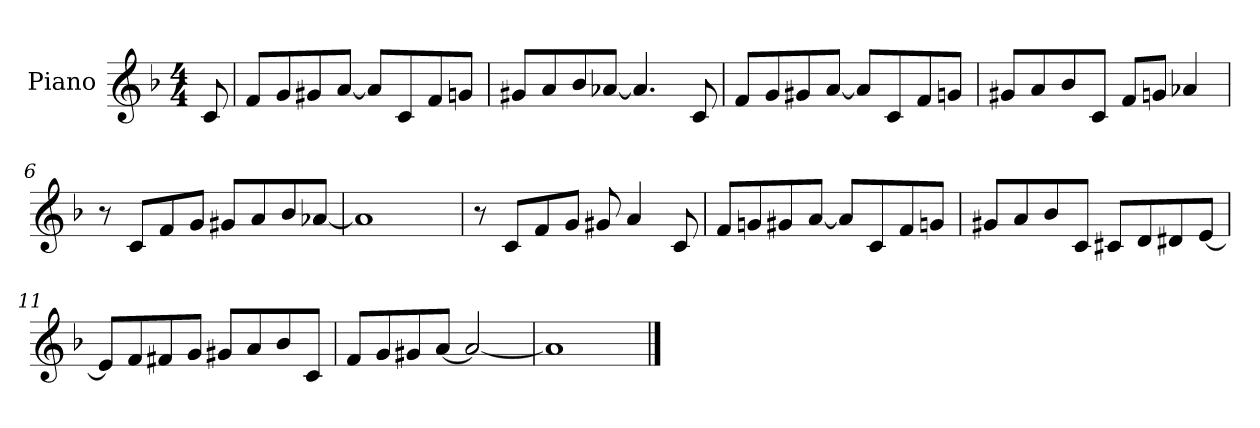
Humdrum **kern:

**kern
*part1
*staff1
*I"Piano
*I'Pno.
*clefG2
*k[b-]
*M4/4
=1
8c/
=2
8f/L
8g/
8g#X/
[8a/J
8a/L]
8c/
8f/
8gn/J
=3
8g#X/L
8a/
8b-/
[8a-X/J
4.a-/]
8c/
=4
8f/L
8g/
8g#X/
[8a/J
8a/L]
8c/
8f/
8gn/J
=5
8g#X/L
8a/
8b-/
8c/J
8f/L
8gn/J
4a-X/
!!LO:LB:g=z
=6
8r
8c/L
8f/
8g/J
8g#X/L
8a/
8b-/
[8a-X/J
=7
1a-]
=8
8r
8c/L
8f/
8g/J
8g#X/
4a/
8c/
=9
8f/L
8gn/
8g#X/
[8a/J
8a/L]
8c/
8f/
8gn/J
!!LO:LB:g=z
=10
8g#X/L
8a/
8b-/
8c/J
8c#X/L
8d/
8d#X/
[8e/J
=11
8e/L]
8f/
8f#X/
8g/J
8g#X/L
8a/
8b-/
8c/J
=12
8f/L
8g/
8g#X/
[8a/J
2a/_
=13
1a]
==
*-
